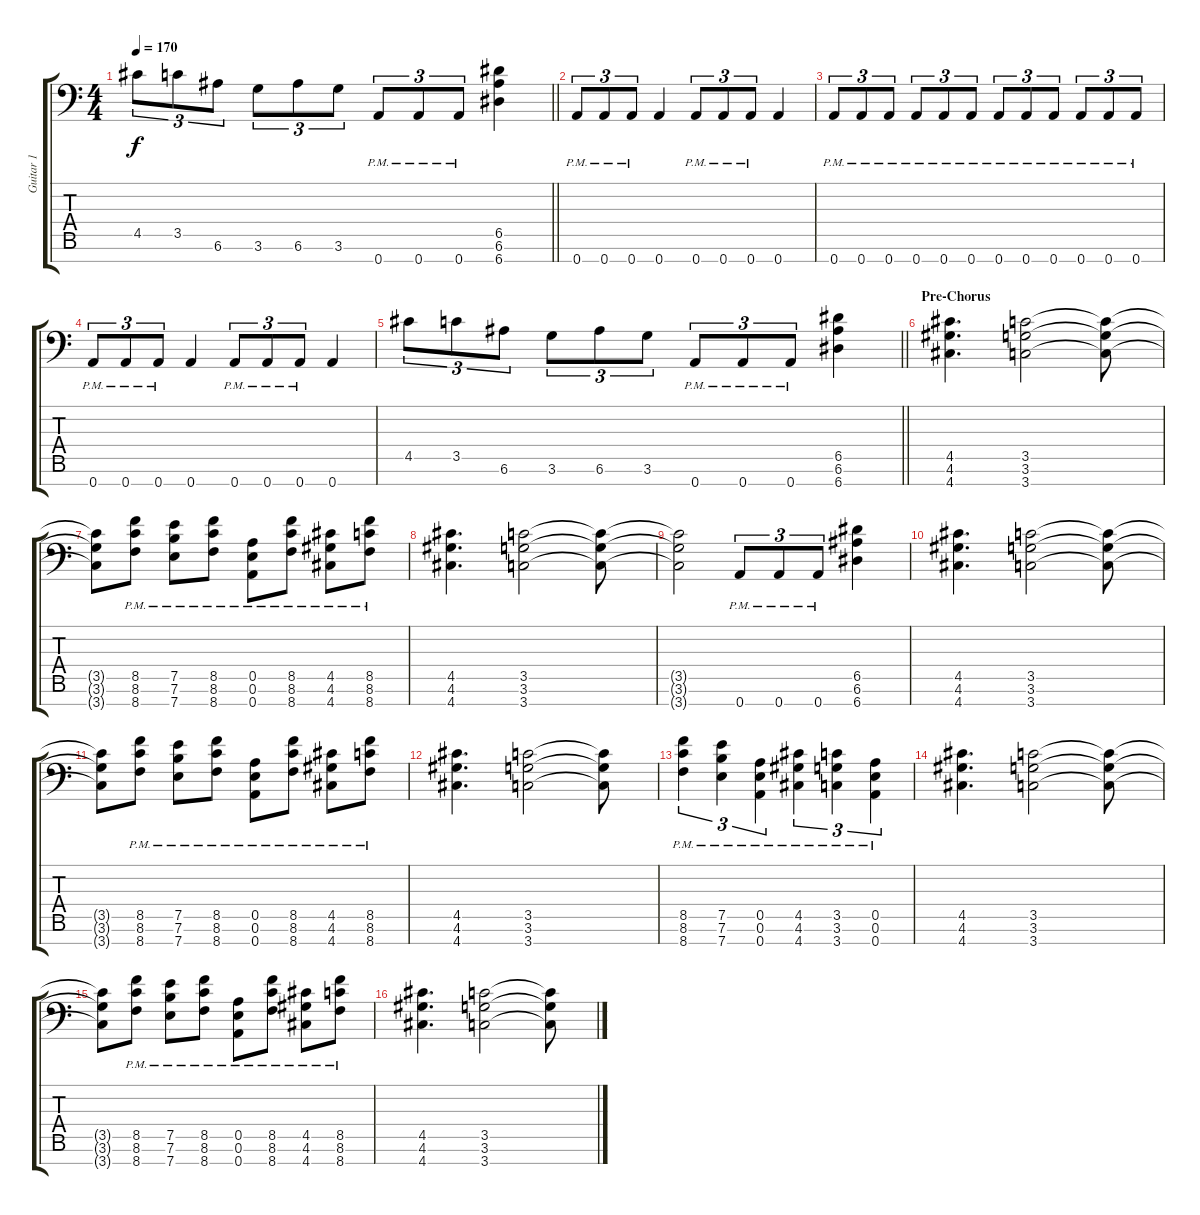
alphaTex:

\track ("Guitar 1" "Guitar 1") {instrument overdrivenguitar}
\staff {score tabs}
\tuning (E4 B3 G3 D3 A2 E2 A1) {hide}
\ts (4 4)
\tempo 170
\clef f4
\barLineRight lightlight
\ks c
4.5.8{tu (3 2) dy f} 3.5.8{tu (3 2)} 6.6.8{tu (3 2)} 3.6.8{tu (3 2)} 6.6.8{tu (3 2)} 3.6.8{tu (3 2)} 0.7{pm}.8{tu (3 2)} 0.7{pm}.8{tu (3 2)} 0.7{pm}.8{tu (3 2)} (6.5 6.6 6.7).4 |
0.7{pm}.8{tu (3 2)} 0.7{pm}.8{tu (3 2)} 0.7{pm}.8{tu (3 2)} 0.7.4 0.7{pm}.8{tu (3 2)} 0.7{pm}.8{tu (3 2)} 0.7{pm}.8{tu (3 2)} 0.7.4 |
0.7{pm}.8{tu (3 2)} 0.7{pm}.8{tu (3 2)} 0.7{pm}.8{tu (3 2)} 0.7{pm}.8{tu (3 2)} 0.7{pm}.8{tu (3 2)} 0.7{pm}.8{tu (3 2)} 0.7{pm}.8{tu (3 2)} 0.7{pm}.8{tu (3 2)} 0.7{pm}.8{tu (3 2)} 0.7{pm}.8{tu (3 2)} 0.7{pm}.8{tu (3 2)} 0.7{pm}.8{tu (3 2)} |
0.7{pm}.8{tu (3 2)} 0.7{pm}.8{tu (3 2)} 0.7{pm}.8{tu (3 2)} 0.7.4 0.7{pm}.8{tu (3 2)} 0.7{pm}.8{tu (3 2)} 0.7{pm}.8{tu (3 2)} 0.7.4 |
\barLineRight lightlight
4.5.8{tu (3 2)} 3.5.8{tu (3 2)} 6.6.8{tu (3 2)} 3.6.8{tu (3 2)} 6.6.8{tu (3 2)} 3.6.8{tu (3 2)} 0.7{pm}.8{tu (3 2)} 0.7{pm}.8{tu (3 2)} 0.7{pm}.8{tu (3 2)} (6.5 6.6 6.7).4 |
\section ("" "Pre-Chorus")
(4.5 4.6 4.7).4{d} (3.5 3.6 3.7).2 (3.5{t} 3.6{t} 3.7{t}).8 |
(3.5{t} 3.6{t} 3.7{t}).8 (8.5{pm} 8.6{pm} 8.7{pm}).8 (7.5{pm} 7.6{pm} 7.7{pm}).8 (8.5{pm} 8.6{pm} 8.7{pm}).8 (0.5{pm} 0.6{pm} 0.7{pm}).8 (8.5{pm} 8.6{pm} 8.7{pm}).8 (4.5{pm} 4.6{pm} 4.7{pm}).8 (8.5{pm} 8.6{pm} 8.7{pm}).8 |
(4.5 4.6 4.7).4{d} (3.5 3.6 3.7).2 (3.5{t} 3.6{t} 3.7{t}).8 |
(3.5{t} 3.6{t} 3.7{t}).2 0.7{pm}.8{tu (3 2)} 0.7{pm}.8{tu (3 2)} 0.7{pm}.8{tu (3 2)} (6.5 6.6 6.7).4 |
(4.5 4.6 4.7).4{d} (3.5 3.6 3.7).2 (3.5{t} 3.6{t} 3.7{t}).8 |
(3.5{t} 3.6{t} 3.7{t}).8 (8.5{pm} 8.6{pm} 8.7{pm}).8 (7.5{pm} 7.6{pm} 7.7{pm}).8 (8.5{pm} 8.6{pm} 8.7{pm}).8 (0.5{pm} 0.6{pm} 0.7{pm}).8 (8.5{pm} 8.6{pm} 8.7{pm}).8 (4.5{pm} 4.6{pm} 4.7{pm}).8 (8.5{pm} 8.6{pm} 8.7{pm}).8 |
(4.5 4.6 4.7).4{d} (3.5 3.6 3.7).2 (3.5{t} 3.6{t} 3.7{t}).8 |
(8.5{pm} 8.6{pm} 8.7{pm}).4{tu (3 2)} (7.5{pm} 7.6{pm} 7.7{pm}).4{tu (3 2)} (0.5{pm} 0.6{pm} 0.7{pm}).4{tu (3 2)} (4.5{pm} 4.6{pm} 4.7{pm}).4{tu (3 2)} (3.5{pm} 3.6{pm} 3.7{pm}).4{tu (3 2)} (0.5{pm} 0.6{pm} 0.7{pm}).4{tu (3 2)} |
(4.5 4.6 4.7).4{d} (3.5 3.6 3.7).2 (3.5{t} 3.6{t} 3.7{t}).8 |
(3.5{t} 3.6{t} 3.7{t}).8 (8.5{pm} 8.6{pm} 8.7{pm}).8 (7.5{pm} 7.6{pm} 7.7{pm}).8 (8.5{pm} 8.6{pm} 8.7{pm}).8 (0.5{pm} 0.6{pm} 0.7{pm}).8 (8.5{pm} 8.6{pm} 8.7{pm}).8 (4.5{pm} 4.6{pm} 4.7{pm}).8 (8.5{pm} 8.6{pm} 8.7{pm}).8 |
(4.5 4.6 4.7).4{d} (3.5 3.6 3.7).2 (3.5{t} 3.6{t} 3.7{t}).8
